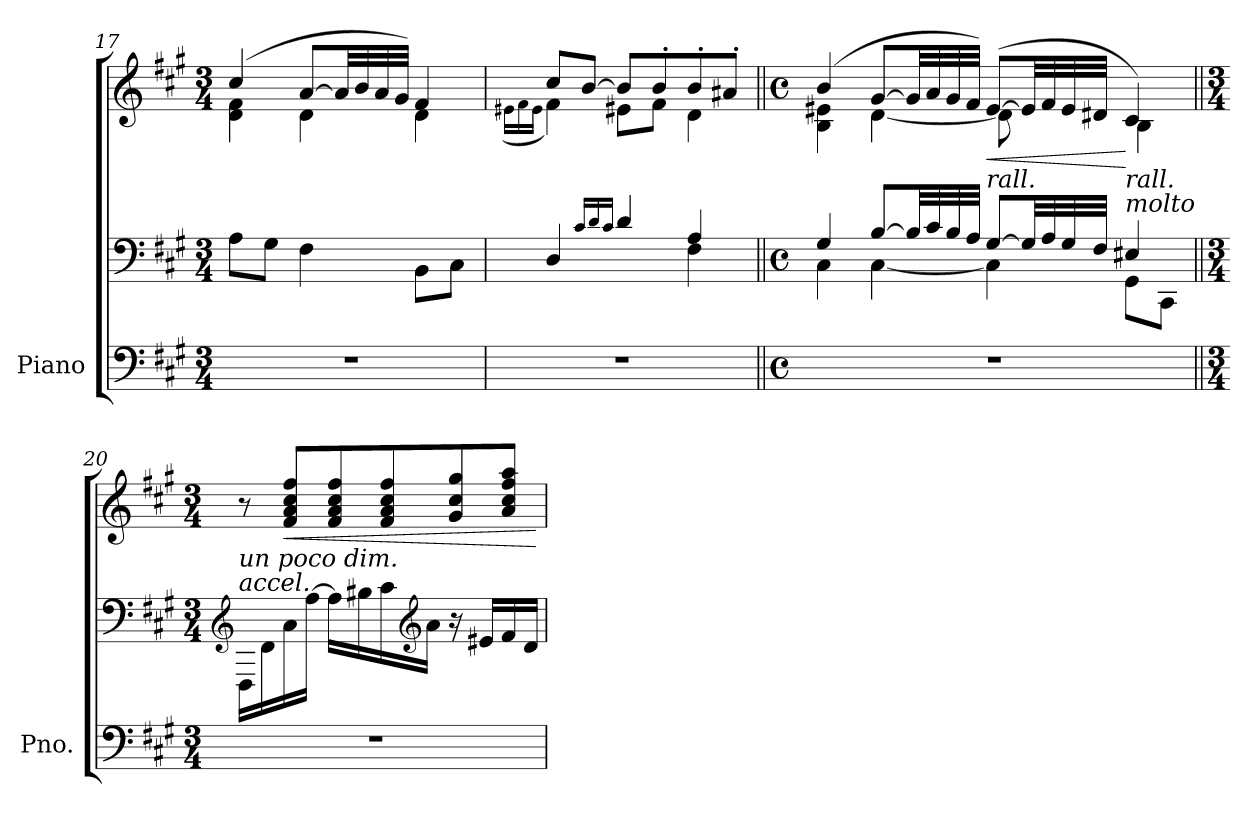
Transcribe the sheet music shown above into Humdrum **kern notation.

**kern	**kern	**kern	**dynam
*part1	*part1	*part1	*part1
*staff3	*staff2	*staff1	*staff1/2/3
*I"Piano	*	*	*
*I'Pno.	*	*	*
*clefF4	*clefF4	*clefG2	*
*k[f#c#g#]	*k[f#c#g#]	*k[f#c#g#]	*
*M3/4	*M3/4	*M3/4	*
*MM68	*MM68	*MM68	*
=17	=17	=17	=17
*	*	*^	*
2.r	8A\L	(4cc#/	4d\ 4f#\	.
.	8G#\J	.	.	.
.	4F#\	[8a/L	4d\	.
.	.	32a/LL]	.	.
.	.	32b/	.	.
.	.	32a/	.	.
.	.	32g#/JJJ)	.	.
.	8BB\L	4f#/	4d\	.
.	8C#\J	.	.	.
=18	=18	=18	=18	=18
.	.	.	(16qe#X\LL	.
.	.	.	16qf#\	.
.	.	.	16qe#\JJ	.
*	*^	*	*	*
2.r	4D/	2ryy	8cc#/L	4f#\)	.
.	.	.	[8b/J	.	.
.	16qc#/LL	.	.	.	.
.	16qd/	.	.	.	.
.	16qc#/JJ	.	.	.	.
.	4d/	.	8b/L]	8e#X\L	.
.	.	.	8b'/	8f#\J	.
.	4A/	4F#\	8b'/	4d\	.
.	.	.	8a#X'/J	.	.
=19||	=19||	=19||	=19||	=19||	=19||
*M4/4	*M4/4	*	*M4/4	*	*
*met(c)	*met(c)	*	*met(c)	*	*
1r	4G#/	4C#\	(4b/	4B\ 4e#X\	.
.	[8B/L	[4C#\	[8g#/L	[4d\	.
.	32B/LL]	.	32g#/LL]	.	.
.	32c#/	.	32a/	.	.
.	32B/	.	32g#/	.	.
.	32A/JJJ	.	32f#/JJJ)	.	.
*	*	*	*MM58	*	*
!	!	!	!LO:TX:b:i:t=rall.	!	!
!	!	!	!	!	!LO:HP:b
.	[8G#/L	4C#\]	([8e#/L	8d\]	<
.	32G#/LL]	.	32e#/LL]	8reyy	.
.	32A/	.	32f#/	.	.
.	32G#/	.	32e#/	.	.
.	32F#/JJJ	.	32d#X/JJJ	.	.
*	*	*	*MM50	*	*
!	!	!	!LO:TX:b:i:t=rall.	!	!
!	!	!	!LO:TX:b:i:t=molto	!	!
.	4E#X/	8GG#\L	4c#/)	4B\	[
.	.	8CC#\J	.	.	.
*	*v	*v	*	*	*
*	*	*v	*v	*
!!LO:LB:g=z
=20||	=20||	=20||	=20||
*M3/4	*M3/4	*M3/4	*
*	*	*MM72	*
*	*^	*	*
!	!	!	!LO:TX:b:i:t=un poco dim.	!
!	!	!	!LO:TX:b:i:t=accel.	!
*	*v	*v	*	*
2.r	16FFF#\LL	8r	.
.	16FF#\	.	.
!	!	!	!LO:HP:b
.	16C#\	8f#/ 8a/ 8cc#/ 8ff#/L	<
.	[16A\JJ	.	.
.	16A\LL]	8f#/ 8a/ 8cc#/ 8ff#/	.
.	16B#X\	.	.
.	16c#\	8f#/ 8a/ 8cc#/ 8ff#/	.
*	*clefG2	*	*
.	16a\JJ	.	.
.	16r	8g#/ 8cc#/ 8gg#/	.
.	16e#X/LL	.	.
.	16f#/	8a/ 8cc#/ 8ff#/ 8aa/J	.
.	16d/JJ	.	.
.	.	.	[
=	=	=	=
*-	*-	*-	*-
